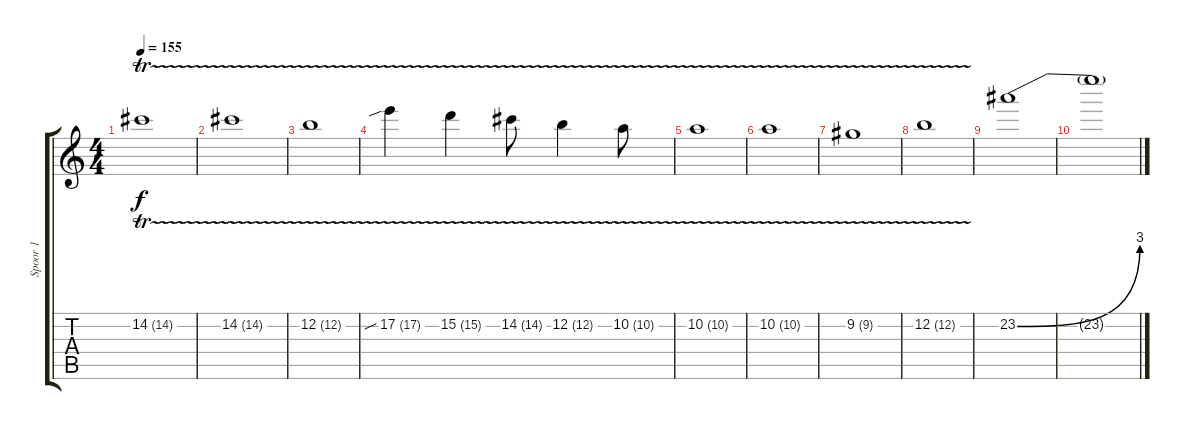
\track ("Spoor 1" "Spoor 1") {instrument overdrivenguitar}
\staff {score tabs}
\tuning (E4 B3 G3 D3 A2 E2) {hide}
\ts (4 4)
\tempo 155
\clef g2
\ks c
14.2{tr (14 16)}.1{dy f} |
14.2{tr (14 16)}.1 |
12.2{tr (12 16)}.1 |
17.2{tr (17 16) sib}.4 15.2{tr (15 16)}.4 14.2{tr (14 16)}.8 12.2{tr (12 16)}.4 10.2{tr (10 16)}.8 |
10.2{tr (10 16)}.1 |
10.2{tr (10 16)}.1 |
9.2{tr (9 16)}.1 |
12.2{tr (12 16)}.1 |
23.2{be (bend 0 0 60 12)}.1 |
23.2{t}.1
